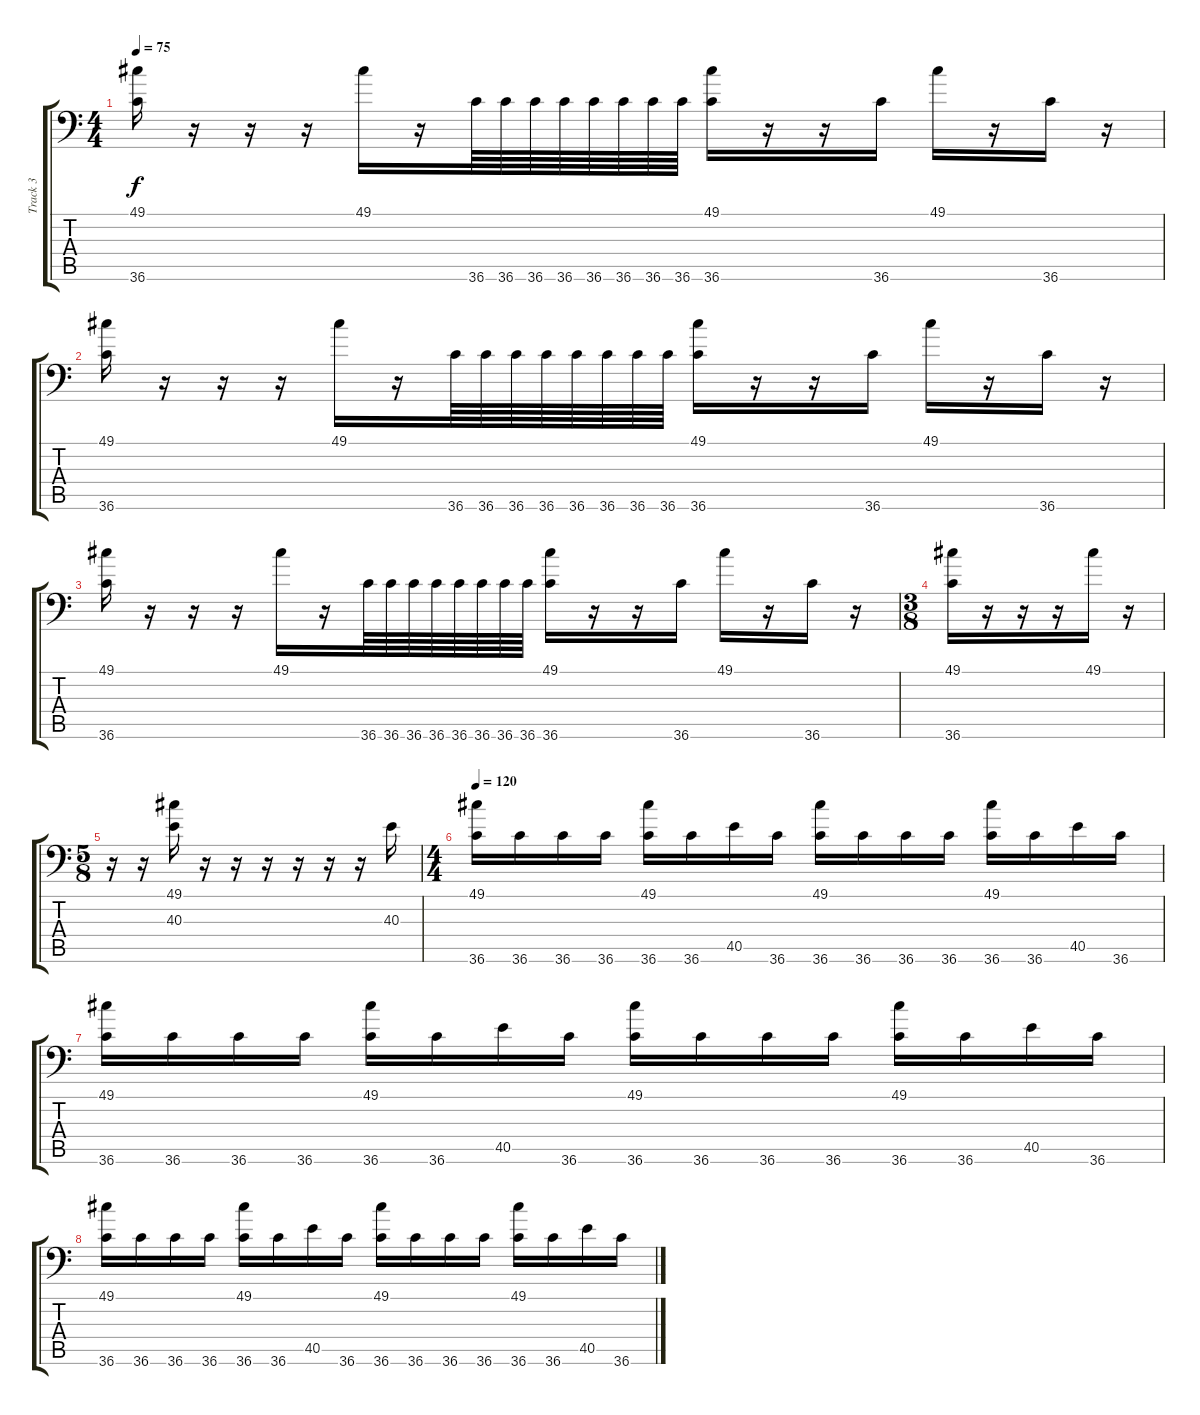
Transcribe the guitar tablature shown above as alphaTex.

\track ("Track 3" "Track 3") {instrument acousticgrandpiano}
\staff {score tabs}
\tuning (C-1 C-1 C-1 C-1 C-1 C-1) {hide}
\ts (4 4)
\tempo 75
\clef f4
\ks c
(49.1 36.6).16{dy f} r.16 r.16 r.16 49.1.16 r.16 36.6.64 36.6.64 36.6.64 36.6.64 36.6.64 36.6.64 36.6.64 36.6.64 (49.1 36.6).16 r.16 r.16 36.6.16 49.1.16 r.16 36.6.16 r.16 |
(49.1 36.6).16 r.16 r.16 r.16 49.1.16 r.16 36.6.64 36.6.64 36.6.64 36.6.64 36.6.64 36.6.64 36.6.64 36.6.64 (49.1 36.6).16 r.16 r.16 36.6.16 49.1.16 r.16 36.6.16 r.16 |
(49.1 36.6).16 r.16 r.16 r.16 49.1.16 r.16 36.6.64 36.6.64 36.6.64 36.6.64 36.6.64 36.6.64 36.6.64 36.6.64 (49.1 36.6).16 r.16 r.16 36.6.16 49.1.16 r.16 36.6.16 r.16 |
\ts (3 8)
(49.1 36.6).16 r.16 r.16 r.16 49.1.16 r.16 |
\ts (5 8)
r.16 r.16 (49.1 40.3).16 r.16 r.16 r.16 r.16 r.16 r.16 40.3.16 |
\ts (4 4)
\tempo 120
(49.1 36.6).16 36.6.16 36.6.16 36.6.16 (49.1 36.6).16 36.6.16 40.5.16 36.6.16 (49.1 36.6).16 36.6.16 36.6.16 36.6.16 (49.1 36.6).16 36.6.16 40.5.16 36.6.16 |
(49.1 36.6).16 36.6.16 36.6.16 36.6.16 (49.1 36.6).16 36.6.16 40.5.16 36.6.16 (49.1 36.6).16 36.6.16 36.6.16 36.6.16 (49.1 36.6).16 36.6.16 40.5.16 36.6.16 |
(49.1 36.6).16 36.6.16 36.6.16 36.6.16 (49.1 36.6).16 36.6.16 40.5.16 36.6.16 (49.1 36.6).16 36.6.16 36.6.16 36.6.16 (49.1 36.6).16 36.6.16 40.5.16 36.6.16
